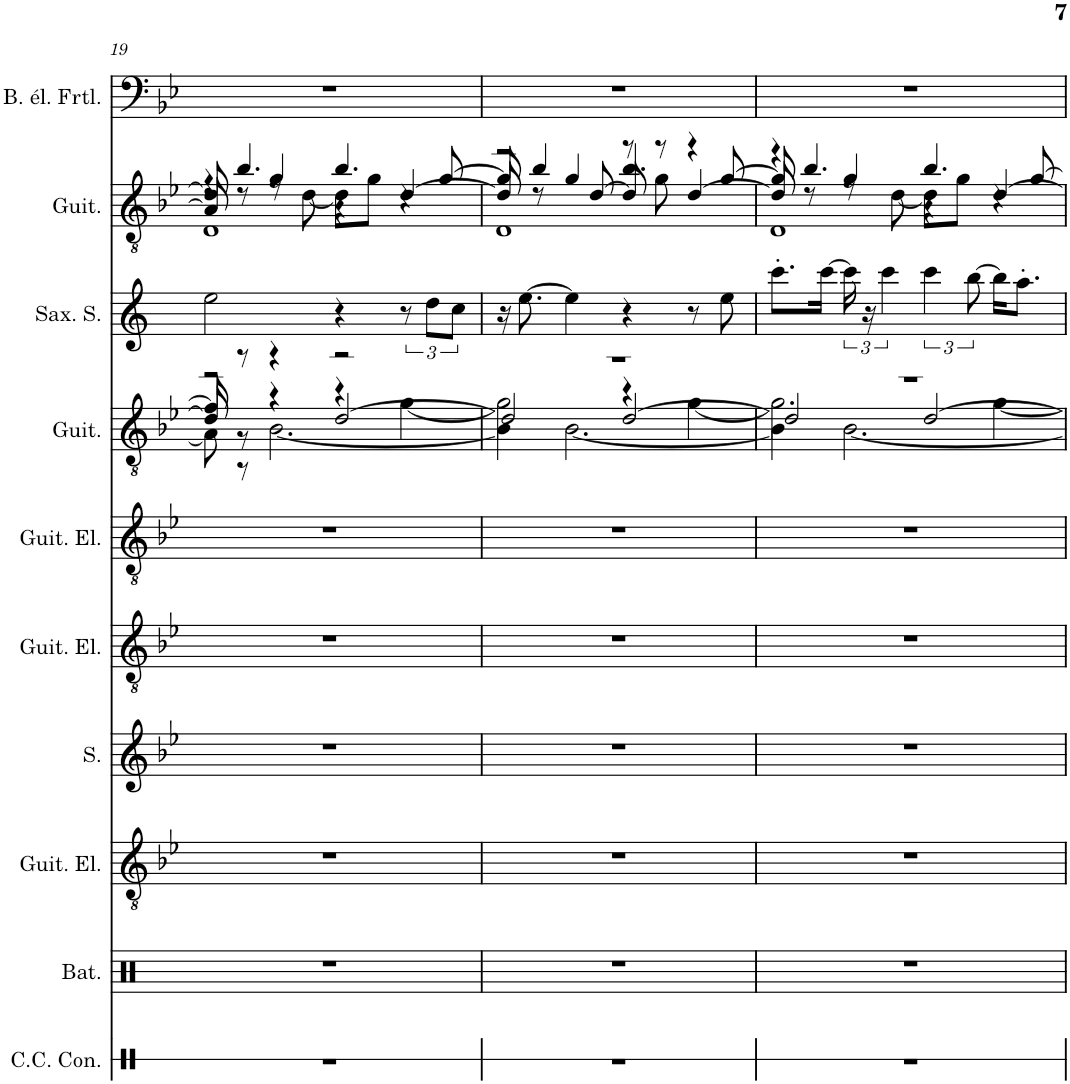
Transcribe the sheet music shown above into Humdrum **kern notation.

**kern	**kern	**kern	**kern	**kern	**kern	**kern	**kern	**kern	**kern
*part10	*part9	*part8	*part7	*part6	*part5	*part4	*part3	*part2	*part1
*staff10	*staff9	*staff8	*staff7	*staff6	*staff5	*staff4	*staff3	*staff2	*staff1
*I"Caisse claire de concert, Guitar Fret Noise	*I"Batterie, Drums	*I"Guitare électrique, Guitar Harmonics	*I"Soprano, Choir Aahs	*I"Guitare électrique, Distortion Guitar	*I"Guitare électrique, Overdriven Guitar	*I"Guitare acoustique, Electric Guitar (jazz)	*I"Saxophone Soprano	*I"Guitare classique, Acoustic Guitar (nylon)	*I"Basse électrique fretless, Fretless Bass
*I'C.C. Con.	*I'Bat.	*I'Guit. El.	*I'S.	*I'Guit. El.	*I'Guit. El.	*I'Guit.	*I'Sax. S.	*I'Guit.	*I'B. él. Frtl.
!!LO:PB:g=z
*clefX	*clefX	*clefGv2	*clefG2	*clefGv2	*clefGv2	*clefGv2	*clefG2	*clefGv2	*clefF4
*	*	*	*	*	*	*	*Trd1c2	*	*Trd7c12
*k[b-e-]	*k[]	*k[b-e-]	*k[b-e-]	*k[b-e-]	*k[b-e-]	*k[b-e-]	*k[]	*k[b-e-]	*k[b-e-]
*M4/4	*M4/4	*M4/4	*M4/4	*M4/4	*M4/4	*M4/4	*M4/4	*M4/4	*M4/4
=19	=19	=19	=19	=19	=19	=19	=19	=19	=19
*	*	*	*	*	*	*^	*	*^	*
*	*	*	*	*	*	*	*^	*	*	*^	*
*	*	*	*	*	*	*	*	*^	*	*	*	*^	*
1r	1r	1r	1r	1r	1r	8f#/]	2r	8d/]	8A\]	2ee\	8d/]	4r	8A/]	1D	1r
.	.	.	.	.	.	8r	.	8r	8r	.	4.b-/	.	8r	.	.
.	.	.	.	.	.	4r	.	4r	[2.B-\	.	.	8r	4g/	.	.
.	.	.	.	.	.	.	.	.	.	.	.	[8d\	.	.	.
.	.	.	.	.	.	2r	4r	[2d/	.	4r	4.b-/	8d\L]	4r	.	.
.	.	.	.	.	.	.	.	.	.	.	.	8g\J	.	.	.
.	.	.	.	.	.	.	[4g\	.	.	12r	.	4r	[4d/	.	.
.	.	.	.	.	.	.	.	.	.	12dd\L	.	.	.	.	.
.	.	.	.	.	.	.	.	.	.	.	[8g/	.	.	.	.
.	.	.	.	.	.	.	.	.	.	12cc\J	.	.	.	.	.
=20	=20	=20	=20	=20	=20	=20	=20	=20	=20	=20	=20	=20	=20	=20	=20
1r	1r	1r	1r	1r	1r	1r	2g\]	2d/]	4B-\]	16r	8g/]	2r	8d/]	1D	1r
.	.	.	.	.	.	.	.	.	.	[8.ee\	.	.	.	.	.
.	.	.	.	.	.	.	.	.	.	.	4b-/	.	8r	.	.
.	.	.	.	.	.	.	.	.	[2.B-\	4ee\]	.	.	4g/	.	.
.	.	.	.	.	.	.	.	.	.	.	[8d/	.	.	.	.
.	.	.	.	.	.	.	4r	[2d/	.	4r	8d/]	8r	4.b-/	.	.
.	.	.	.	.	.	.	.	.	.	.	8r	8g\	.	.	.
.	.	.	.	.	.	.	[4g\	.	.	8r	[4d/	4r	.	.	.
.	.	.	.	.	.	.	.	.	.	8ee\	.	.	[8g/	.	.
=21	=21	=21	=21	=21	=21	=21	=21	=21	=21	=21	=21	=21	=21	=21	=21
1r	1r	1r	1r	1r	1r	1r	2.g\]	2d/]	4B-\]	8.ccc'\L	8d/]	4r	8g/]	1D	1r
.	.	.	.	.	.	.	.	.	.	.	4.b-/	.	8r	.	.
.	.	.	.	.	.	.	.	.	.	[16ccc\Jk	.	.	.	.	.
.	.	.	.	.	.	.	.	.	[2.B-\	24ccc\]	.	8r	4g/	.	.
.	.	.	.	.	.	.	.	.	.	24r	.	.	.	.	.
.	.	.	.	.	.	.	.	.	.	6ccc\	.	.	.	.	.
.	.	.	.	.	.	.	.	.	.	.	.	[8d\	.	.	.
.	.	.	.	.	.	.	.	[2d/	.	6ccc\	4.b-/	8d\L]	4r	.	.
.	.	.	.	.	.	.	.	.	.	.	.	8g\J	.	.	.
.	.	.	.	.	.	.	.	.	.	[12bb\	.	.	.	.	.
.	.	.	.	.	.	.	[4g\	.	.	16bb\KL]	.	4r	[4d/	.	.
.	.	.	.	.	.	.	.	.	.	8.aa'\J	.	.	.	.	.
.	.	.	.	.	.	.	.	.	.	.	[8g/	.	.	.	.
*	*	*	*	*	*	*v	*v	*v	*v	*	*v	*v	*v	*v	*
=	=	=	=	=	=	=	=	=	=
*-	*-	*-	*-	*-	*-	*-	*-	*-	*-
